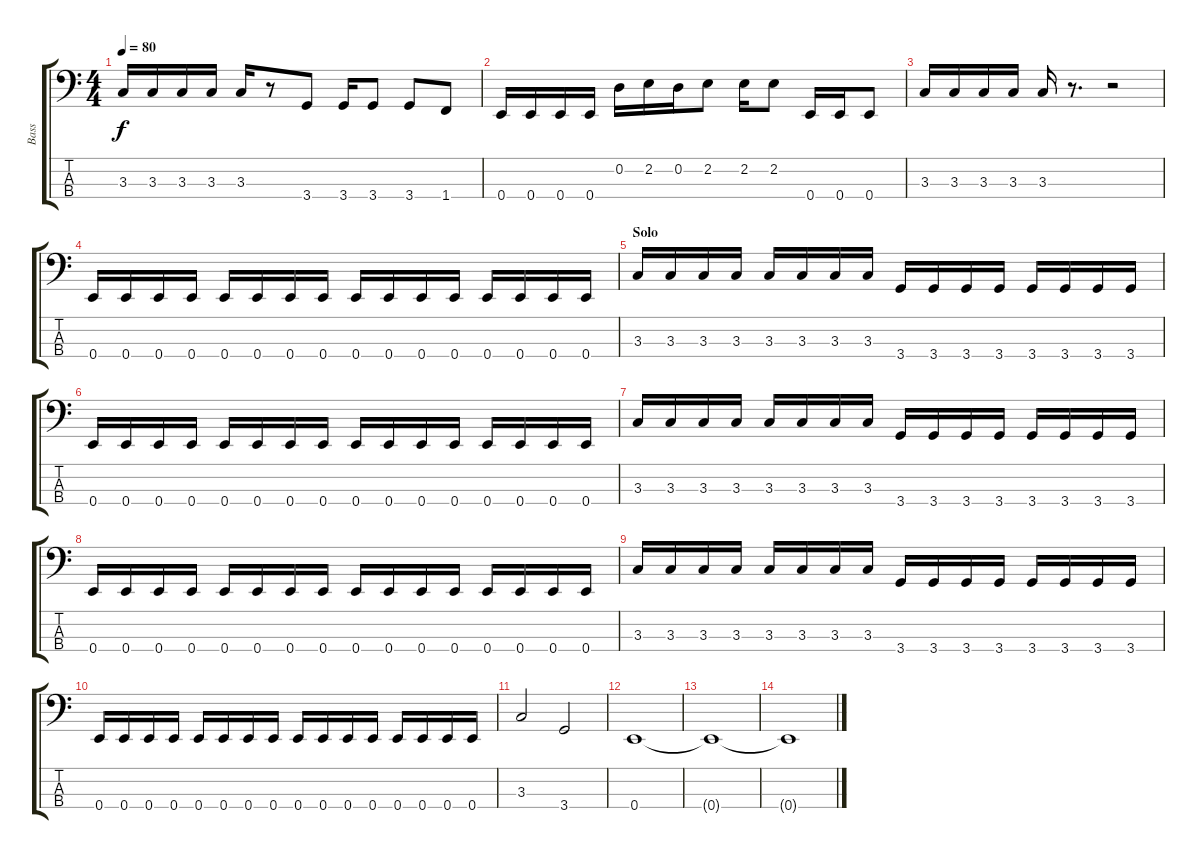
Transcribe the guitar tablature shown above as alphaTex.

\track ("Bass" "Bass") {instrument electricbasspick}
\staff {score tabs}
\tuning (G2 D2 A1 E1) {hide}
\ts (4 4)
\tempo 80
\clef f4
\ks c
3.3.16{dy f} 3.3.16 3.3.16 3.3.16 3.3.16 r.8 3.4.8 3.4.16 3.4.8 3.4.8 1.4.8 |
0.4.16 0.4.16 0.4.16 0.4.16 0.2.16 2.2.16 0.2.16 2.2.8 2.2.16 2.2.8 0.4.16 0.4.16 0.4.8 |
3.3.16 3.3.16 3.3.16 3.3.16 3.3.16 r.8{d} r.2 |
0.4.16 0.4.16 0.4.16 0.4.16 0.4.16 0.4.16 0.4.16 0.4.16 0.4.16 0.4.16 0.4.16 0.4.16 0.4.16 0.4.16 0.4.16 0.4.16 |
\section ("" "Solo")
3.3.16 3.3.16 3.3.16 3.3.16 3.3.16 3.3.16 3.3.16 3.3.16 3.4.16 3.4.16 3.4.16 3.4.16 3.4.16 3.4.16 3.4.16 3.4.16 |
0.4.16 0.4.16 0.4.16 0.4.16 0.4.16 0.4.16 0.4.16 0.4.16 0.4.16 0.4.16 0.4.16 0.4.16 0.4.16 0.4.16 0.4.16 0.4.16 |
3.3.16 3.3.16 3.3.16 3.3.16 3.3.16 3.3.16 3.3.16 3.3.16 3.4.16 3.4.16 3.4.16 3.4.16 3.4.16 3.4.16 3.4.16 3.4.16 |
0.4.16 0.4.16 0.4.16 0.4.16 0.4.16 0.4.16 0.4.16 0.4.16 0.4.16 0.4.16 0.4.16 0.4.16 0.4.16 0.4.16 0.4.16 0.4.16 |
3.3.16 3.3.16 3.3.16 3.3.16 3.3.16 3.3.16 3.3.16 3.3.16 3.4.16 3.4.16 3.4.16 3.4.16 3.4.16 3.4.16 3.4.16 3.4.16 |
0.4.16 0.4.16 0.4.16 0.4.16 0.4.16 0.4.16 0.4.16 0.4.16 0.4.16 0.4.16 0.4.16 0.4.16 0.4.16 0.4.16 0.4.16 0.4.16 |
3.3.2 3.4.2 |
0.4.1{volume 0} |
0.4{t}.1 |
0.4{t}.1
